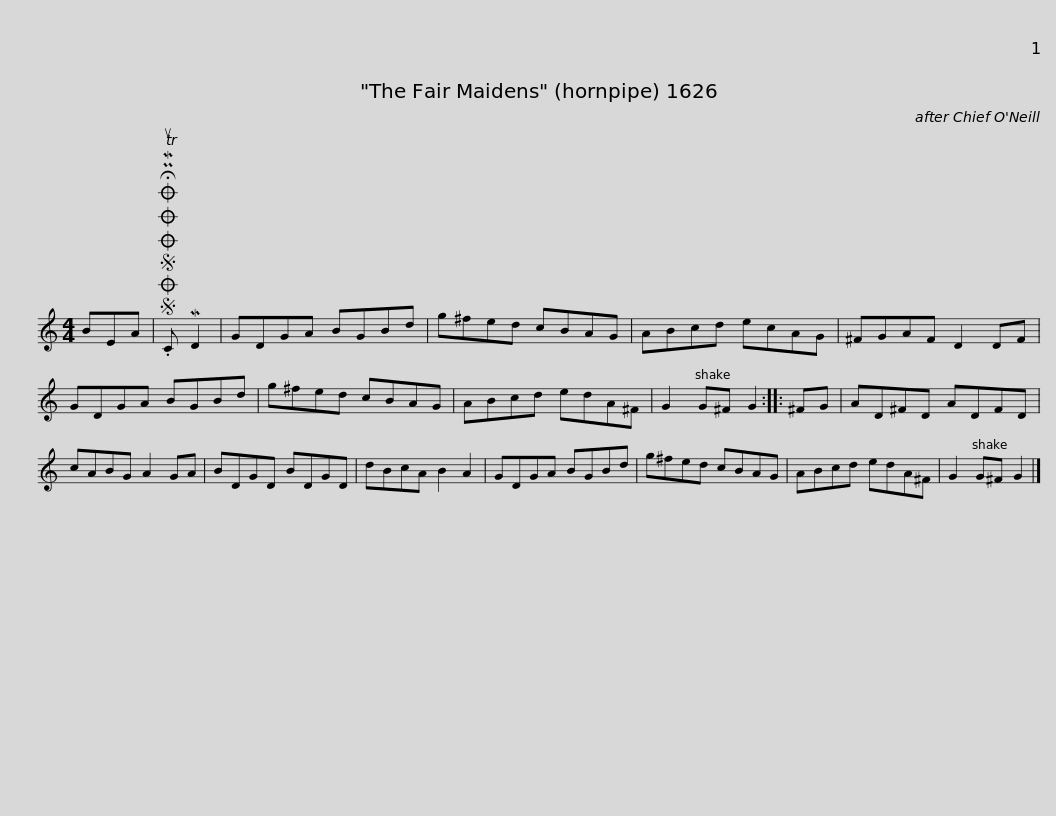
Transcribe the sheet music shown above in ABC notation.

X:1
L:1/8
M:4/4
I:linebreak $
K:C
V:1 treble
V:1
 BEA |SOSOOO .!fermata!PMTuC MD2 | GDGA BGBd | g^fed cBAG | ABcd ecAG | %5
 ^FGAF D2 DF | GDGA BGBd |$ g^fed cBAG | ABcd edA^F | G2 G^F G2 :: %10
 ^FG | AD^FD ADFD | cABG A2 GA |$ BDGD BDGD | dBcA B2 A2 | %15
 GDGA BGBd | g^fed cBAG | ABcd edA^F | G2 G^F G2 |] %19
